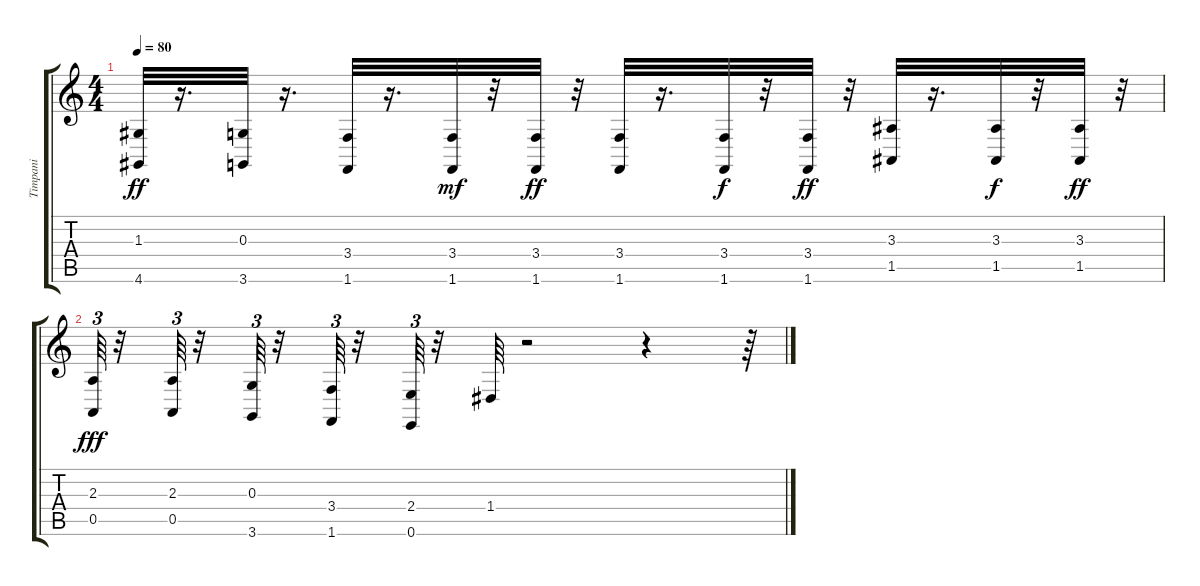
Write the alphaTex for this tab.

\track ("Timpani" "Timpani") {instrument timpani}
\staff {score tabs}
\tuning (E4 B3 G3 D3 A2 E2) {hide}
\ts (4 4)
\tempo 80
\clef g2
\ks c
(1.3 4.6).32{dy ff} r.16{d} (0.3 3.6).32 r.16{d} (3.4 1.6).32 r.16{d} (3.4 1.6).32{dy mf} r.32 (3.4 1.6).32{dy ff} r.32 (3.4 1.6).32 r.16{d} (3.4 1.6).32{dy f} r.32 (3.4 1.6).32{dy ff} r.32 (3.3 1.5).32 r.16{d} (3.3 1.5).32{dy f} r.32 (3.3 1.5).32{dy ff} r.32 |
(2.3 0.5).64{tu (3 2) dy fff} r.32 (2.3 0.5).64{tu (3 2)} r.32 (0.3 3.6).64{tu (3 2)} r.32 (3.4 1.6).64{tu (3 2)} r.32 (2.4 0.6).64{tu (3 2)} r.32 1.4.64 r.2 r.4 r.64
